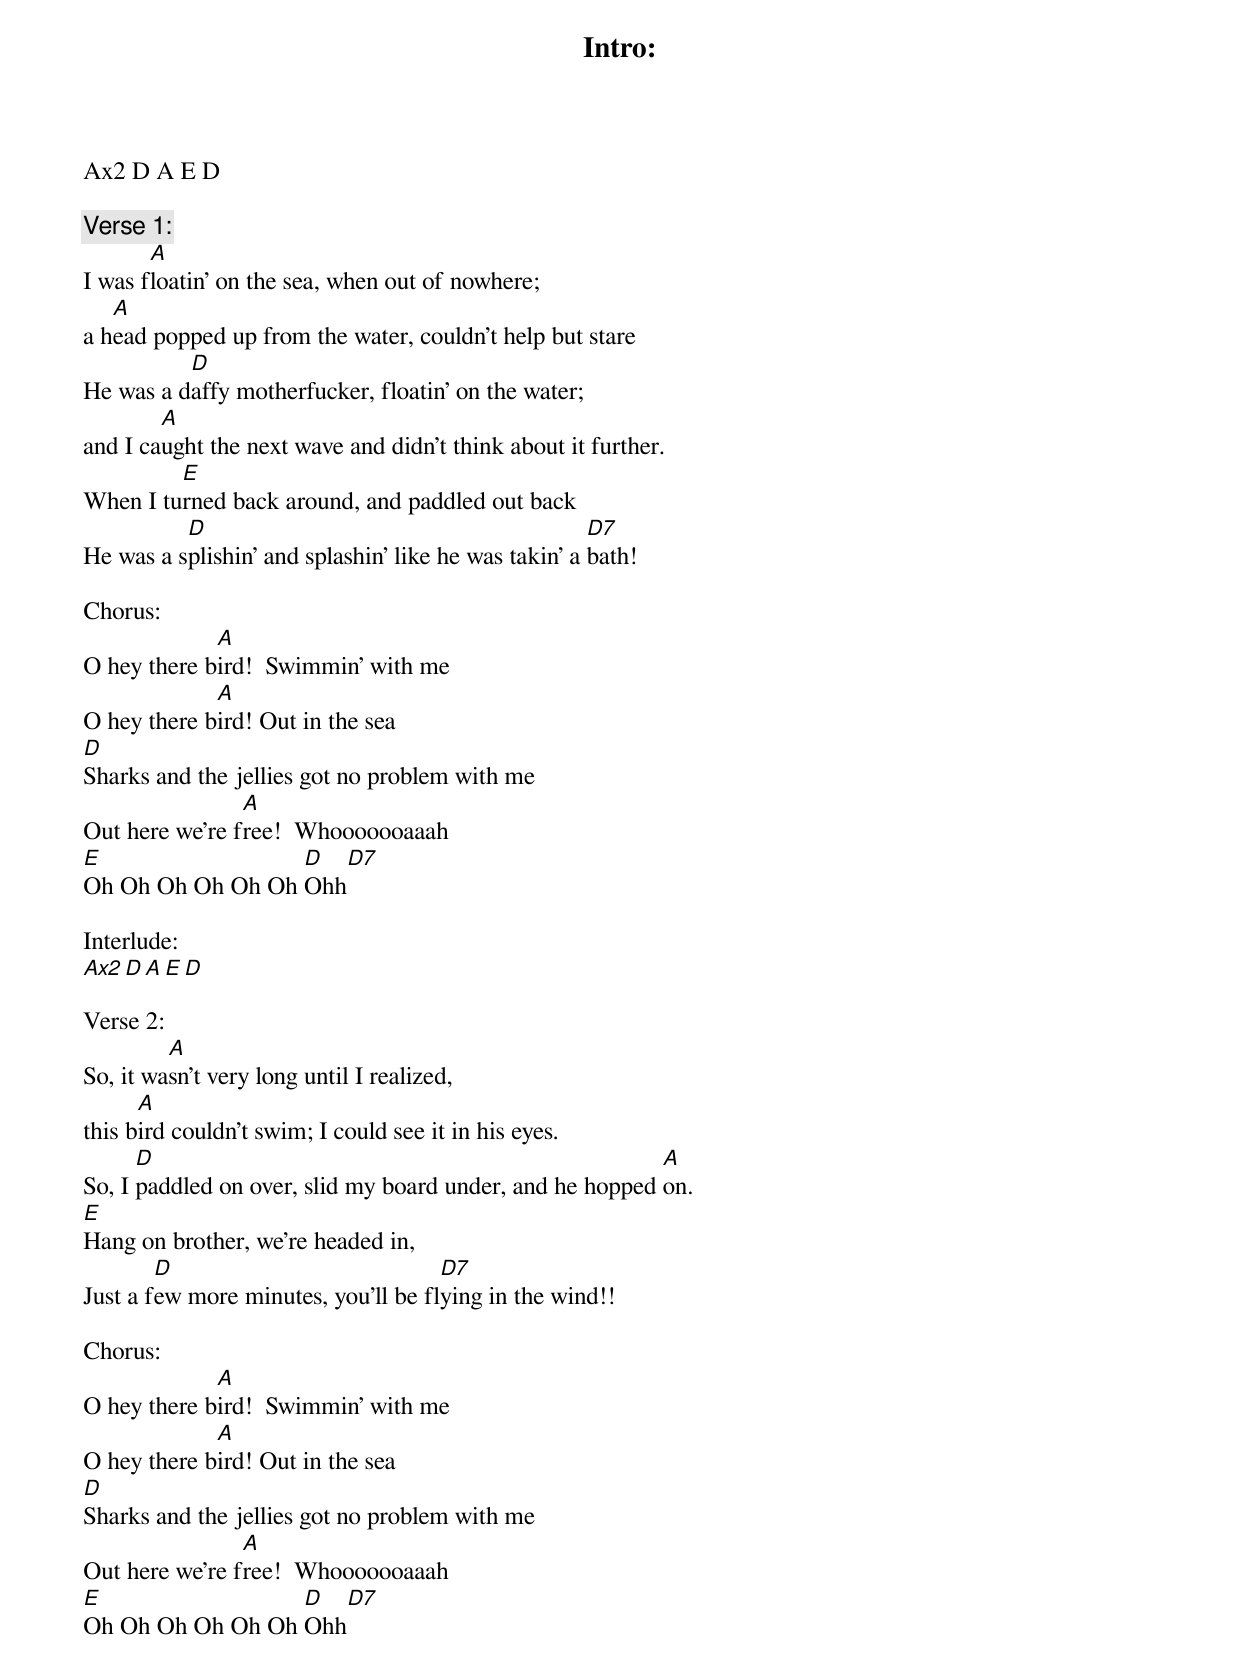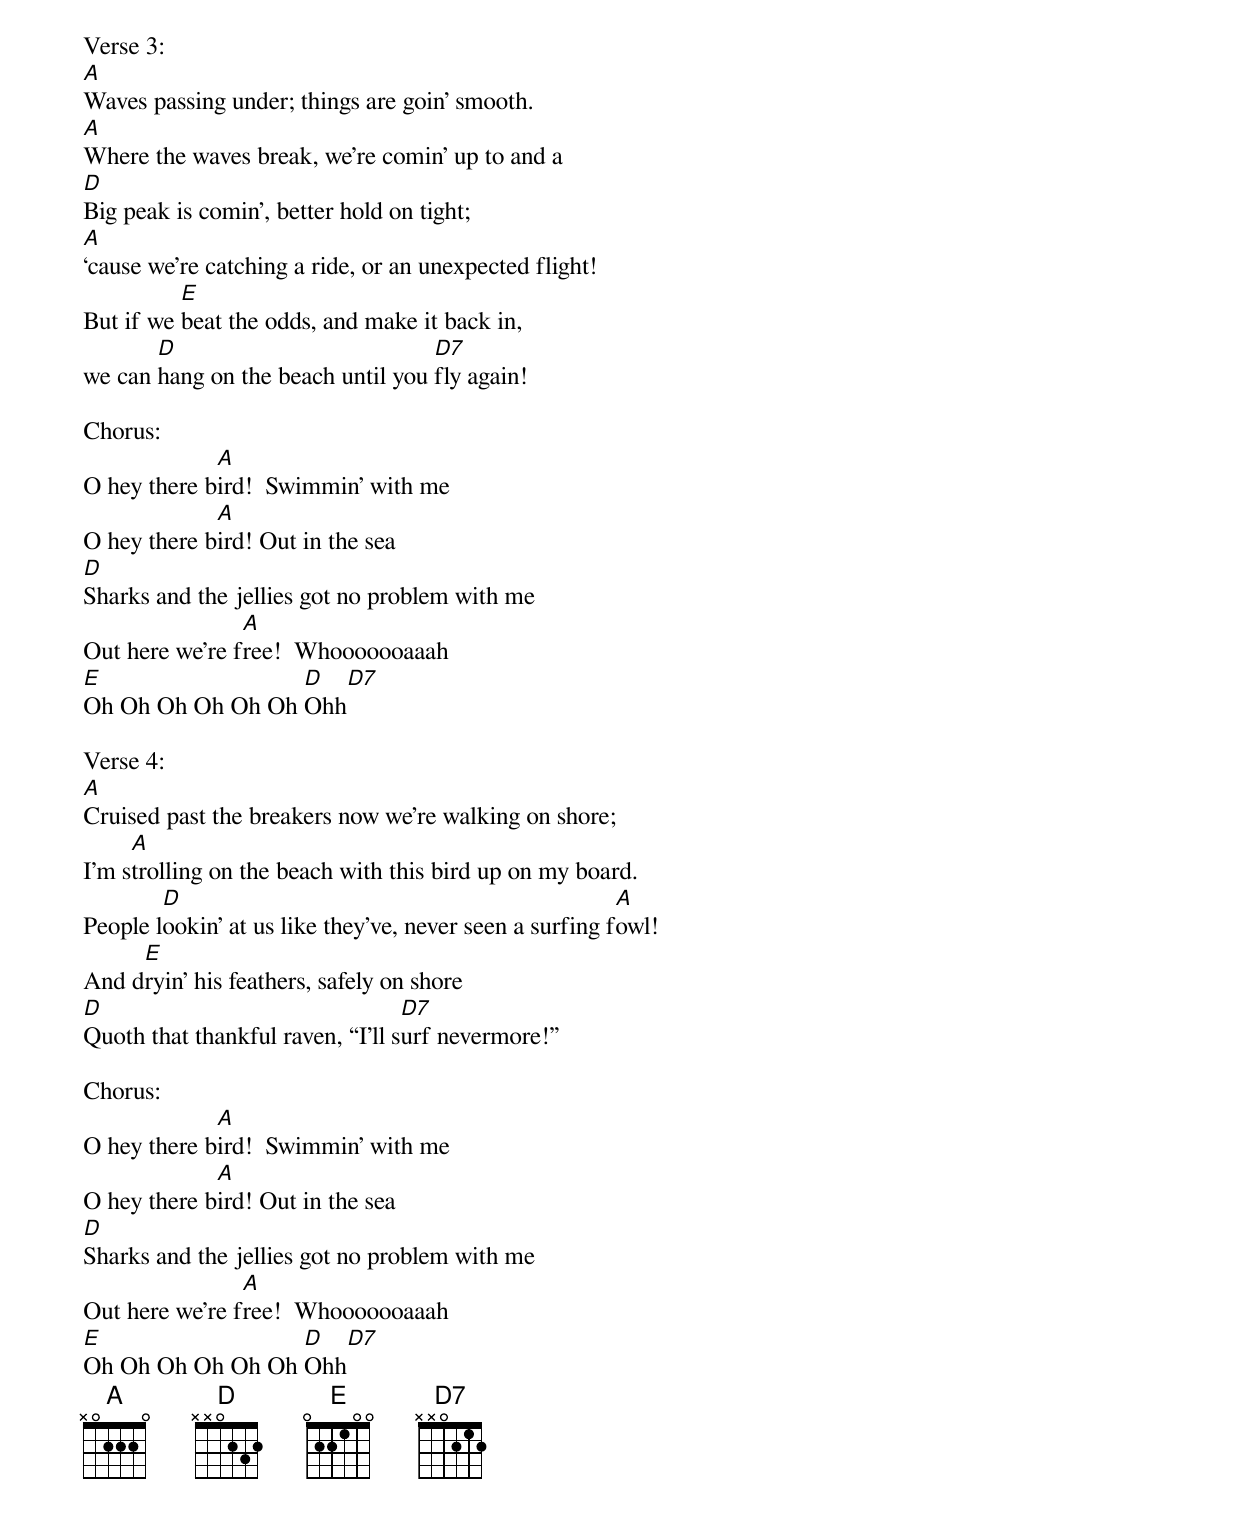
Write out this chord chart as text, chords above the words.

Intro:
Ax2 D A E D

Verse 1:
       A
I was floatin’ on the sea, when out of nowhere;
   A
a head popped up from the water, couldn’t help but stare
          D
He was a daffy motherfucker, floatin’ on the water;
        A
and I caught the next wave and didn’t think about it further.
         E
When I turned back around, and paddled out back
          D                                           D7
He was a splishin’ and splashin’ like he was takin’ a bath!

Chorus:
             A
O hey there bird!  Swimmin’ with me
             A
O hey there bird! Out in the sea
D
Sharks and the jellies got no problem with me
                A
Out here we’re free!  Whooooooaaah
E                 D     D7
Oh Oh Oh Oh Oh Oh Ohh

Interlude:
Ax2 D A E D

Verse 2:
         A
So, it wasn’t very long until I realized,
      A
this bird couldn’t swim; I could see it in his eyes.
      D                                                   A
So, I paddled on over, slid my board under, and he hopped on.
E
Hang on brother, we’re headed in,
        D                            D7
Just a few more minutes, you’ll be flying in the wind!!

Chorus:
             A
O hey there bird!  Swimmin’ with me
             A
O hey there bird! Out in the sea
D
Sharks and the jellies got no problem with me
                A
Out here we’re free!  Whooooooaaah
E                 D     D7
Oh Oh Oh Oh Oh Oh Ohh

Verse 3:
A
Waves passing under; things are goin’ smooth.
A
Where the waves break, we’re comin’ up to and a
D
Big peak is comin’, better hold on tight;
A
‘cause we’re catching a ride, or an unexpected flight!
          E
But if we beat the odds, and make it back in,
       D                           D7
we can hang on the beach until you fly again!

Chorus:
             A
O hey there bird!  Swimmin’ with me
             A
O hey there bird! Out in the sea
D
Sharks and the jellies got no problem with me
                A
Out here we’re free!  Whooooooaaah
E                 D     D7
Oh Oh Oh Oh Oh Oh Ohh

Verse 4:
A
Cruised past the breakers now we’re walking on shore;
     A
I’m strolling on the beach with this bird up on my board.
        D                                                A
People lookin’ at us like they’ve, never seen a surfing fowl!
     E
And dryin’ his feathers, safely on shore
D                                 D7
Quoth that thankful raven, “I’ll surf nevermore!”

Chorus:
             A
O hey there bird!  Swimmin’ with me
             A
O hey there bird! Out in the sea
D
Sharks and the jellies got no problem with me
                A
Out here we’re free!  Whooooooaaah
E                 D     D7
Oh Oh Oh Oh Oh Oh Ohh
